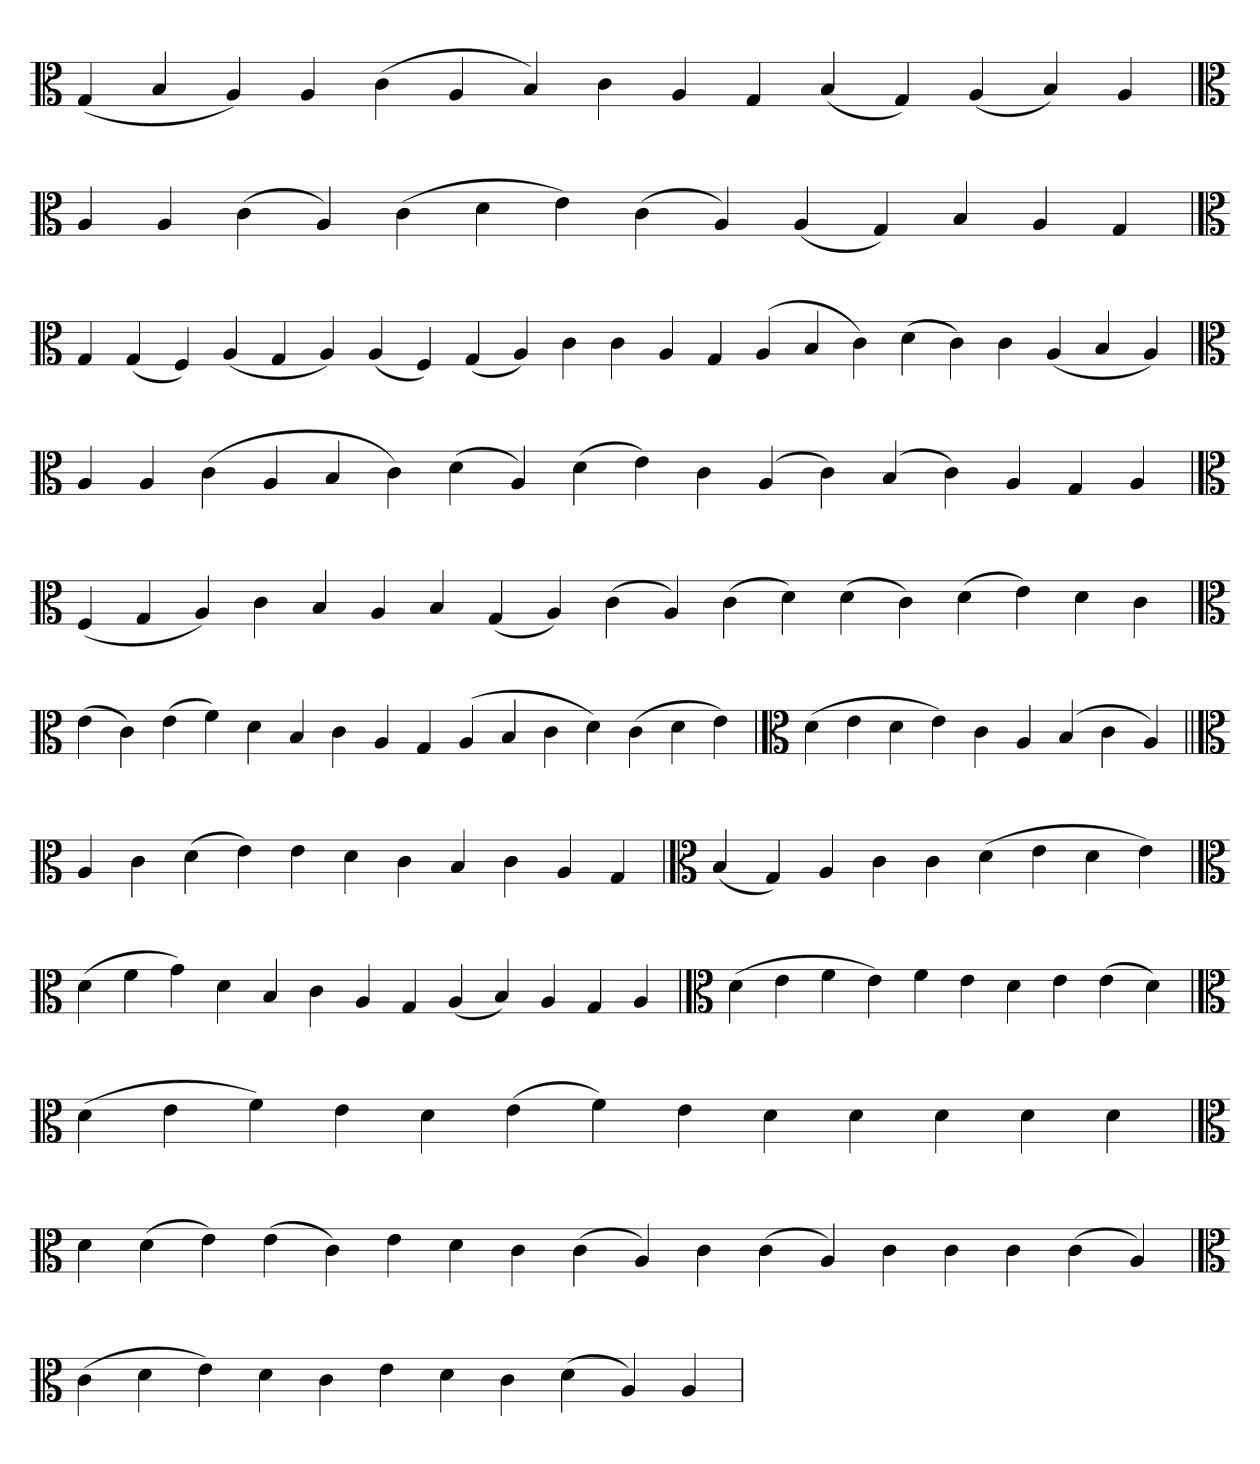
**kern
*part1
*staff1
*clefC3
=
(4G
4B
4A)
4A
(4c
4A
4B)
4c
4A
4G
(4B
4G)
(4A
4B)
4A
='
*clefC3
4A
4A
(4c
4A)
(4c
4d
4e)
(4c
4A)
(4A
4G)
4B
4A
4G
=`
*clefC3
4G
(4G
4F)
(4A
4G
4A)
(4A
4F)
(4G
4A)
4c
4c
4A
4G
(4A
4B
4c)
(4d
4c)
4c
(4A
4B
4A)
=
*clefC3
4A
4A
(4c
4A
4B
4c)
(4d
4A)
(4d
4e)
4c
(4A
4c)
(4B
4c)
4A
4G
4A
=`
*clefC3
(4F
4G
4A)
4c
4B
4A
4B
(4G
4A)
(4c
4A)
(4c
4d)
(4d
4c)
(4d
4e)
4d
4c
=`
*clefC3
(4e
4c)
(4e
4f)
4d
4B
4c
4A
4G
(4A
4B
4c
4d)
(4c
4d
4e)
=`
*clefC3
(4d
4e
4d
4e)
4c
4A
(4B
4c
4A)
=||
*clefC3
4A
4c
(4d
4e)
4e
4d
4c
4B
4c
4A
4G
=`
*clefC3
(4B
4G)
4A
4c
4c
(4d
4e
4d
4e)
=`
*clefC3
(4d
4f
4g)
4d
4B
4c
4A
4G
(4A
4B)
4A
4G
4A
=`
*clefC3
(4d
4e
4f
4e)
4f
4e
4d
4e
(4e
4d)
=
*clefC3
(4d
4e
4f)
4e
4d
(4e
4f)
4e
4d
4d
4d
4d
4d
=`
*clefC3
4d
(4d
4e)
(4e
4c)
4e
4d
4c
(4c
4A)
4c
(4c
4A)
4c
4c
4c
(4c
4A)
=`
*clefC3
(4c
4d
4e)
4d
4c
4e
4d
4c
(4d
4A)
4A
=
*-
